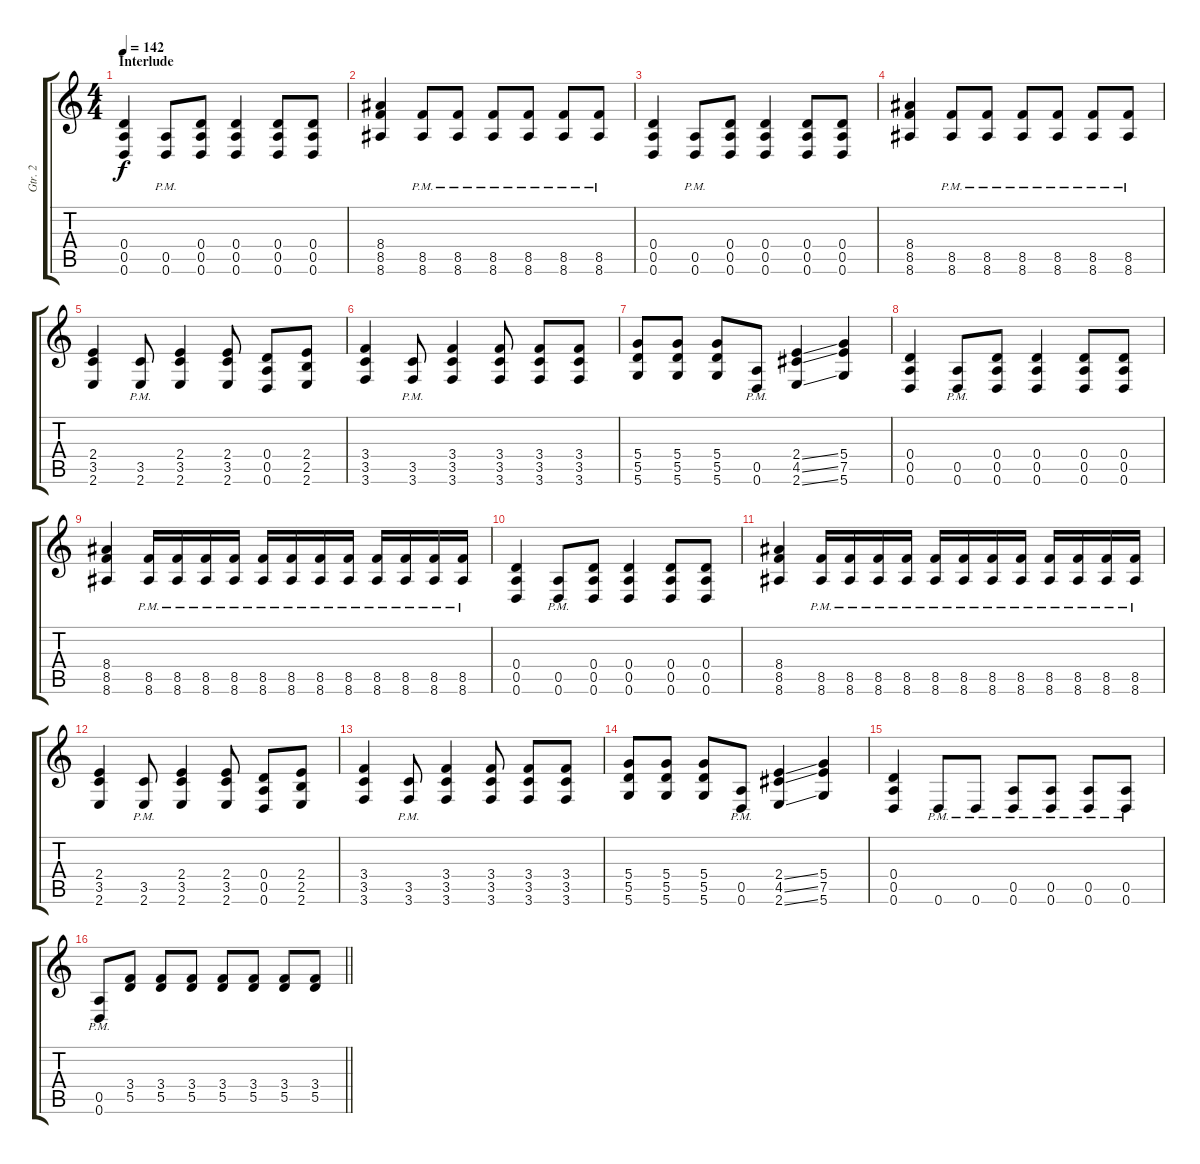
\track ("Gtr. 2" "Gtr. 2") {instrument distortionguitar}
\staff {score tabs}
\tuning (E4 B3 G3 D3 A2 D2) {hide}
\ts (4 4)
\section ("" "Interlude")
\tempo 142
\clef g2
\ks c
(0.4 0.5 0.6).4{dy f} (0.5{pm} 0.6{pm}).8 (0.4 0.5 0.6).8 (0.4 0.5 0.6).4 (0.4 0.5 0.6).8 (0.4 0.5 0.6).8 |
(8.4 8.5 8.6).4 (8.5{pm} 8.6{pm}).8 (8.5{pm} 8.6{pm}).8 (8.5{pm} 8.6{pm}).8 (8.5{pm} 8.6{pm}).8 (8.5{pm} 8.6{pm}).8 (8.5{pm} 8.6{pm}).8 |
(0.4 0.5 0.6).4 (0.5{pm} 0.6{pm}).8 (0.4 0.5 0.6).8 (0.4 0.5 0.6).4 (0.4 0.5 0.6).8 (0.4 0.5 0.6).8 |
(8.4 8.5 8.6).4 (8.5{pm} 8.6{pm}).8 (8.5{pm} 8.6{pm}).8 (8.5{pm} 8.6{pm}).8 (8.5{pm} 8.6{pm}).8 (8.5{pm} 8.6{pm}).8 (8.5{pm} 8.6{pm}).8 |
(2.4 3.5 2.6).4 (3.5{pm} 2.6{pm}).8 (2.4 3.5 2.6).4 (2.4 3.5 2.6).8 (0.4 0.5 0.6).8 (2.4 2.5 2.6).8 |
(3.4 3.5 3.6).4 (3.5{pm} 3.6{pm}).8 (3.4 3.5 3.6).4 (3.4 3.5 3.6).8 (3.4 3.5 3.6).8 (3.4 3.5 3.6).8 |
(5.4 5.5 5.6).8 (5.4 5.5 5.6).8 (5.4 5.5 5.6).8 (0.5{pm} 0.6{pm}).8 (2.4{ss} 4.5{ss} 2.6{ss}).4 (5.4 7.5 5.6).4 |
(0.4 0.5 0.6).4 (0.5{pm} 0.6{pm}).8 (0.4 0.5 0.6).8 (0.4 0.5 0.6).4 (0.4 0.5 0.6).8 (0.4 0.5 0.6).8 |
(8.4 8.5 8.6).4 (8.5{pm} 8.6{pm}).16 (8.5{pm} 8.6{pm}).16 (8.5{pm} 8.6{pm}).16 (8.5{pm} 8.6{pm}).16 (8.5{pm} 8.6{pm}).16 (8.5{pm} 8.6{pm}).16 (8.5{pm} 8.6{pm}).16 (8.5{pm} 8.6{pm}).16 (8.5{pm} 8.6{pm}).16 (8.5{pm} 8.6{pm}).16 (8.5{pm} 8.6{pm}).16 (8.5{pm} 8.6{pm}).16 |
(0.4 0.5 0.6).4 (0.5{pm} 0.6{pm}).8 (0.4 0.5 0.6).8 (0.4 0.5 0.6).4 (0.4 0.5 0.6).8 (0.4 0.5 0.6).8 |
(8.4 8.5 8.6).4 (8.5{pm} 8.6{pm}).16 (8.5{pm} 8.6{pm}).16 (8.5{pm} 8.6{pm}).16 (8.5{pm} 8.6{pm}).16 (8.5{pm} 8.6{pm}).16 (8.5{pm} 8.6{pm}).16 (8.5{pm} 8.6{pm}).16 (8.5{pm} 8.6{pm}).16 (8.5{pm} 8.6{pm}).16 (8.5{pm} 8.6{pm}).16 (8.5{pm} 8.6{pm}).16 (8.5{pm} 8.6{pm}).16 |
(2.4 3.5 2.6).4 (3.5{pm} 2.6{pm}).8 (2.4 3.5 2.6).4 (2.4 3.5 2.6).8 (0.4 0.5 0.6).8 (2.4 2.5 2.6).8 |
(3.4 3.5 3.6).4 (3.5{pm} 3.6{pm}).8 (3.4 3.5 3.6).4 (3.4 3.5 3.6).8 (3.4 3.5 3.6).8 (3.4 3.5 3.6).8 |
(5.4 5.5 5.6).8 (5.4 5.5 5.6).8 (5.4 5.5 5.6).8 (0.5{pm} 0.6{pm}).8 (2.4{ss} 4.5{ss} 2.6{ss}).4 (5.4 7.5 5.6).4 |
(0.4 0.5 0.6).4 0.6{pm}.8 0.6{pm}.8 (0.5{pm} 0.6{pm}).8 (0.5{pm} 0.6{pm}).8 (0.5{pm} 0.6{pm}).8 (0.5{pm} 0.6{pm}).8 |
\barLineRight lightlight
(0.5{pm} 0.6{pm}).8 (3.4 5.5).8 (3.4 5.5).8 (3.4 5.5).8 (3.4 5.5).8 (3.4 5.5).8 (3.4 5.5).8 (3.4 5.5).8
